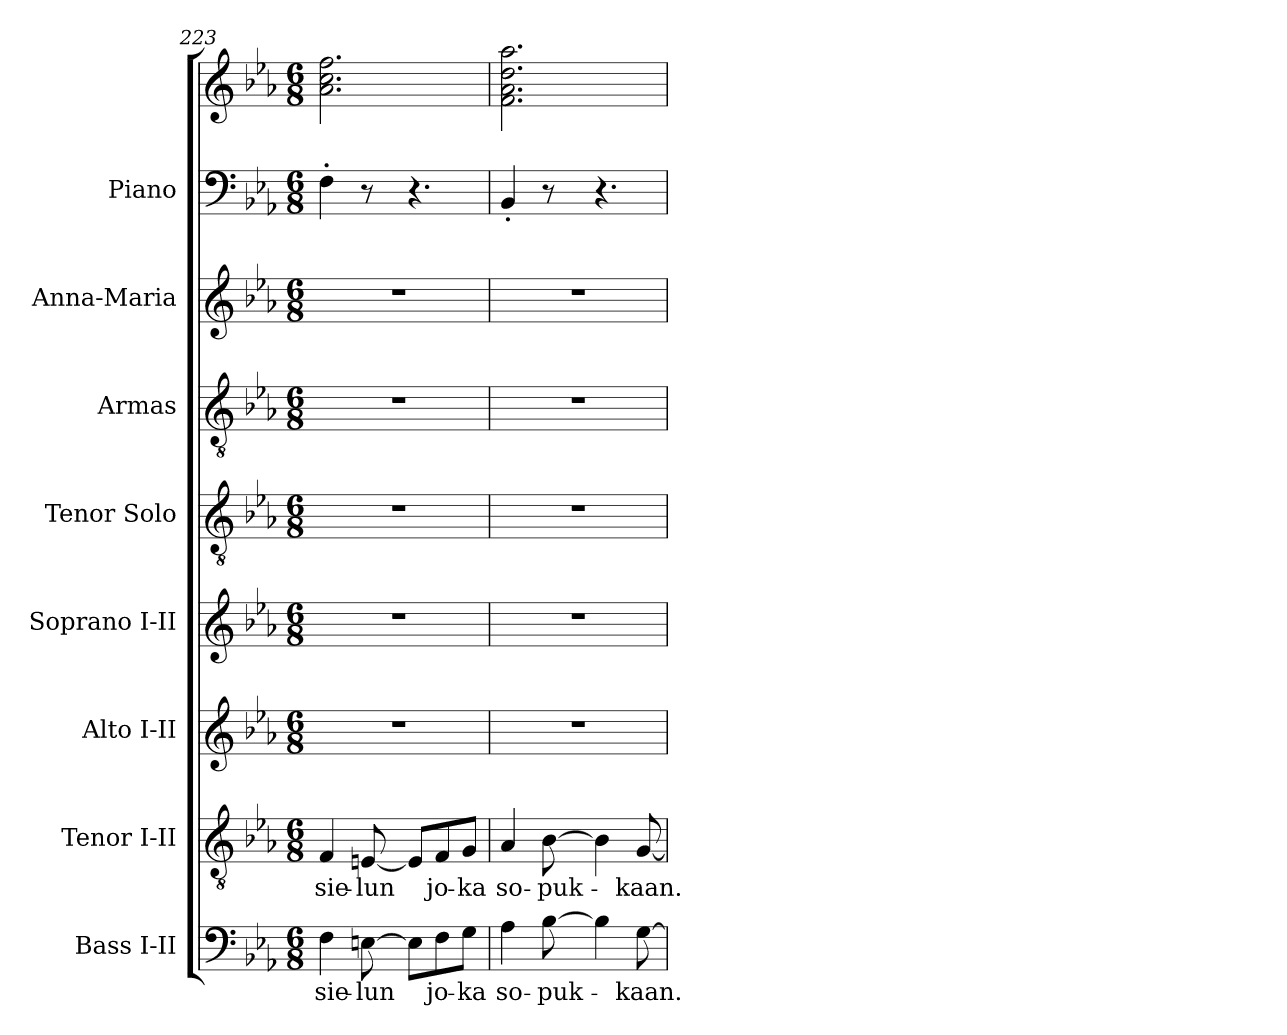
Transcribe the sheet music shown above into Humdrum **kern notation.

**kern	**text	**kern	**text	**kern	**kern	**kern	**kern	**kern	**kern	**kern
*part8	*part8	*part7	*part7	*part6	*part5	*part4	*part3	*part2	*part1	*part1
*staff9	*staff9	*staff8	*staff8	*staff7	*staff6	*staff5	*staff4	*staff3	*staff2	*staff1
*I"Bass I-II	*	*I"Tenor I-II	*	*I"Alto I-II	*I"Soprano I-II	*I"Tenor Solo	*I"Armas	*I"Anna-Maria	*I"Piano	*
*I'B.	*	*I'T.	*	*I'A.	*I'S.	*I'T. Solo	*I'Armas	*I'A-M	*I'Pno.	*
*clefF4	*	*clefGv2	*	*clefG2	*clefG2	*clefGv2	*clefGv2	*clefG2	*clefF4	*clefG2
*	*	*ITrd7c12	*	*	*	*ITrd7c12	*ITrd7c12	*	*	*
*k[b-e-a-]	*	*k[b-e-a-]	*	*k[b-e-a-]	*k[b-e-a-]	*k[b-e-a-]	*k[b-e-a-]	*k[b-e-a-]	*k[b-e-a-]	*k[b-e-a-]
*E-:	*	*E-:	*	*E-:	*E-:	*E-:	*E-:	*E-:	*E-:	*E-:
*M6/8	*	*M6/8	*	*M6/8	*M6/8	*M6/8	*M6/8	*M6/8	*M6/8	*M6/8
=223	=223	=223	=223	=223	=223	=223	=223	=223	=223	=223
!	!LO:LY:b:color=#000000	!	!	!	!	!	!	!	!	!
!	!	!	!LO:LY:b:color=#000000	!LO:N:vis=1	!LO:N:vis=1	!LO:N:vis=1	!LO:N:vis=1	!LO:N:vis=1	!	!
4Fi\	sie-	4FFi/	sie-	2.r	2.r	2.r	2.r	2.r	4F'i\	2.a-i\ 2.cci 2.ffi
!	!LO:LY:b:color=#000000	!	!	!	!	!	!	!	!	!
!	!	!	!LO:LY:b:color=#000000	!	!	!	!	!	!	!
[>8Eni\	-lun	[<8EEni/	-lun	.	.	.	.	.	8r	.
8Ei\L]	.	8EEi/L]	.	.	.	.	.	.	4.r	.
!	!LO:LY:b:color=#000000	!	!	!	!	!	!	!	!	!
!	!	!	!LO:LY:b:color=#000000	!	!	!	!	!	!	!
8Fi\	jo-	8FFi/	jo-	.	.	.	.	.	.	.
!	!LO:LY:b:color=#000000	!	!	!	!	!	!	!	!	!
!	!	!	!LO:LY:b:color=#000000	!	!	!	!	!	!	!
8Gi\J	-ka	8GGi/J	-ka	.	.	.	.	.	.	.
=224	=224	=224	=224	=224	=224	=224	=224	=224	=224	=224
!	!LO:LY:b:color=#000000	!	!	!	!	!	!	!	!	!
!	!	!	!LO:LY:b:color=#000000	!LO:N:vis=1	!LO:N:vis=1	!LO:N:vis=1	!LO:N:vis=1	!LO:N:vis=1	!	!
4A-i\	so-	4AA-i/	so-	2.r	2.r	2.r	2.r	2.r	4BB-'i/	2.fi\ 2.a-i 2.ddi 2.aa-i
!	!LO:LY:b:color=#000000	!	!	!	!	!	!	!	!	!
!	!	!	!LO:LY:b:color=#000000	!	!	!	!	!	!	!
[>8B-i\	-puk-	[>8BB-i\	-puk-	.	.	.	.	.	8r	.
4B-i\]	.	4BB-i\]	.	.	.	.	.	.	4.r	.
!	!LO:LY:b:color=#000000	!	!	!	!	!	!	!	!	!
!	!	!	!LO:LY:b:color=#000000	!	!	!	!	!	!	!
[>8Gi\	-kaan.	[<8GGi/	-kaan.	.	.	.	.	.	.	.
=	=	=	=	=	=	=	=	=	=	=
*-	*-	*-	*-	*-	*-	*-	*-	*-	*-	*-
